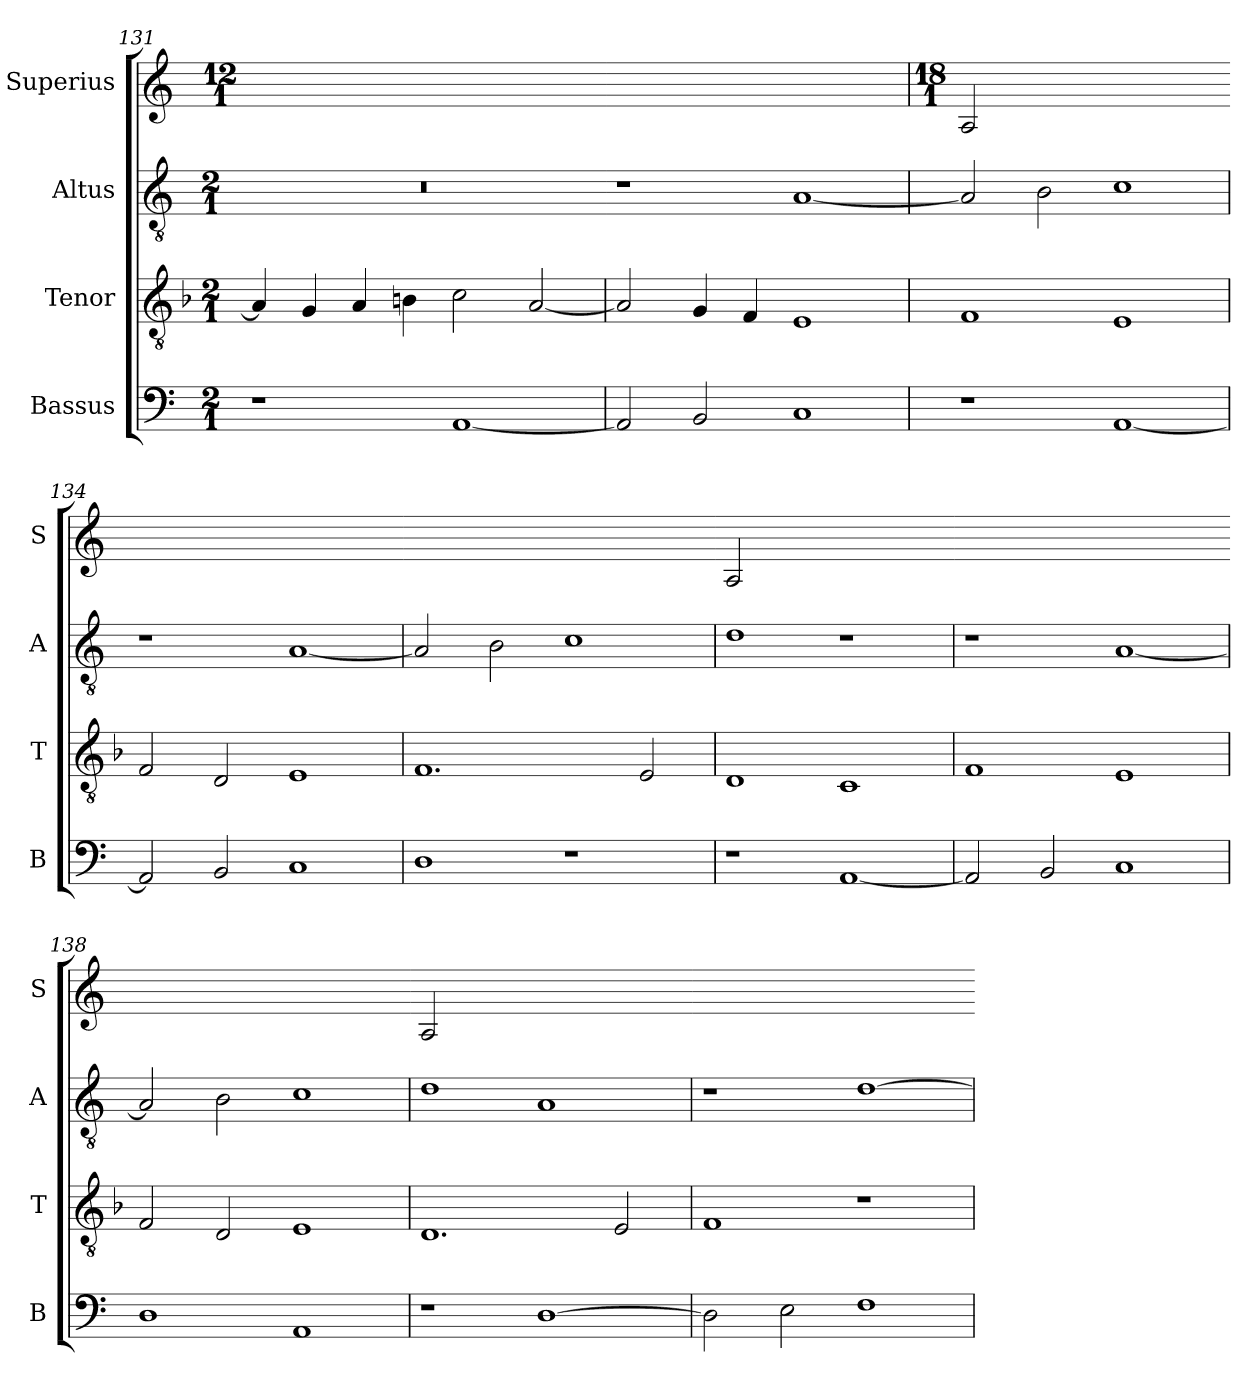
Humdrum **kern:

**kern	**kern	**kern	**kern
*part4	*part3	*part2	*part1
*staff4	*staff3	*staff2	*staff1
*I"Bassus	*I"Tenor	*I"Altus	*I"Superius
*I'B	*I'T	*I'A	*I'S
*clefF4	*clefGv2	*clefGv2	*clefG2
*k[]	*k[b-]	*k[]	*k[]
*M2/1	*M2/1	*M2/1	*M12/1
=131	=131	=131	=131
!	!	!	!LO:N:vis=2
1r	4A/]	0r	0eyy_
.	4G/	.	.
.	4A/	.	.
.	4Bn\	.	.
[1AA	2c\	.	.
.	[2A/	.	.
=132	=132	=132	=132-
!	!	!	!LO:N:vis=2
2AA/]	2A/]	1r	0eyy]
2BB/	4G/	.	.
.	4F/	.	.
1C	1E	[1A	.
=133	=133	=133	=133
*	*	*	*M18/1
!	!	!	!LO:N:vis=2
1r	1F	2A/]	[y0A
.	.	2B\	.
[1AA	1E	1c	.
=134	=134	=134	=134-
!	!	!	!LO:N:vis=2
2AA/]	2F/	1r	0Ayy_
2BB/	2D/	.	.
1C	1E	[1A	.
=135	=135	=135	=135-
!	!	!	!LO:N:vis=2
1D	1.F	2A/]	0Ayy]
.	.	2B\	.
1r	.	1c	.
.	2E/	.	.
=136	=136	=136	=136-
!	!	!	!LO:N:vis=2
1r	1D	1d	[y0A
[1AA	1C	1r	.
=137	=137	=137	=137-
!	!	!	!LO:N:vis=2
2AA/]	1F	1r	0Ayy_
2BB/	.	.	.
1C	1E	[1A	.
=138	=138	=138	=138-
!	!	!	!LO:N:vis=2
1D	2F/	2A/]	0Ayy]
.	2D/	2B\	.
1AA	1E	1c	.
=139	=139	=139	=139-
*	*k[]	*	*
!	!	!	!LO:N:vis=2
1r	1.D	1d	[y0A
[1D	.	1A	.
.	2E/	.	.
=140	=140	=140	=140-
!	!	!	!LO:N:vis=2
2D\]	1F	1r	0Ayy_
2E\	.	.	.
1F	1r	[1d	.
=	=	=	=-
*-	*-	*-	*-
